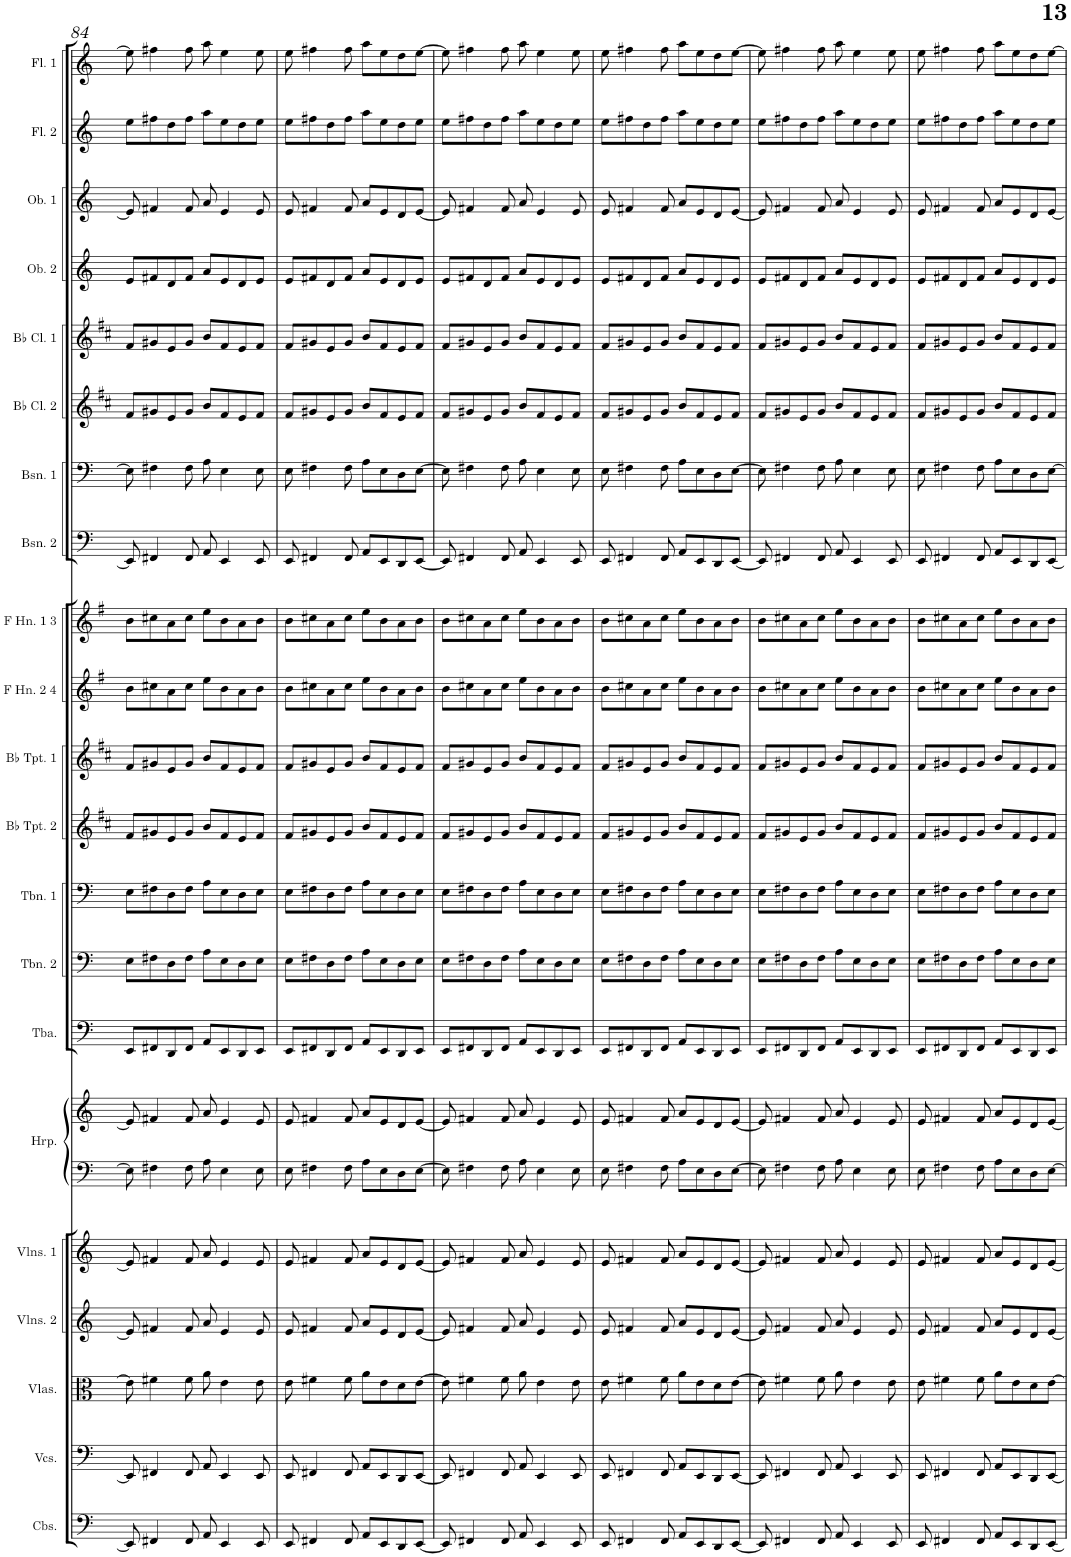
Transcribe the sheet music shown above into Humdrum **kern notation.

**kern	**kern	**kern	**kern	**kern	**kern	**kern	**kern	**kern	**kern	**kern	**kern	**kern	**kern	**kern	**kern	**kern	**kern	**kern	**kern	**kern	**kern
*part21	*part20	*part19	*part18	*part17	*part16	*part16	*part15	*part14	*part13	*part12	*part11	*part10	*part9	*part8	*part7	*part6	*part5	*part4	*part3	*part2	*part1
*staff22	*staff21	*staff20	*staff19	*staff18	*staff17	*staff16	*staff15	*staff14	*staff13	*staff12	*staff11	*staff10	*staff9	*staff8	*staff7	*staff6	*staff5	*staff4	*staff3	*staff2	*staff1
*I"Contrabasses	*I"Violoncellos	*I"Violas	*I"Violins 2	*I"Violins 1	*I"Harp	*	*I"Tuba	*I"Trombone 2	*I"Trombone 1	*I"Bb Trumpet 2	*I"Bb Trumpet 1	*I"F Horn 2 &amp; 4	*I"F Horn 1 &amp; 3	*I"Bassoon 2	*I"Bassoon 1	*I"Bb Clarinet 2	*I"Bb Clarinet 1	*I"Oboe 2	*I"Oboe 1	*I"Flute 2	*I"Flute 1
*I'Cbs.	*I'Vcs.	*I'Vlas.	*I'Vlns. 2	*I'Vlns. 1	*I'Hrp.	*	*I'Tba.	*I'Tbn. 2	*I'Tbn. 1	*I'Bb Tpt. 2	*I'Bb Tpt. 1	*I'F Hn. 2 4	*I'F Hn. 1 3	*I'Bsn. 2	*I'Bsn. 1	*I'Bb Cl. 2	*I'Bb Cl. 1	*I'Ob. 2	*I'Ob. 1	*I'Fl. 2	*I'Fl. 1
!!LO:PB:g=z
*clefF4	*clefF4	*clefC3	*clefG2	*clefG2	*clefF4	*clefG2	*clefF4	*clefF4	*clefF4	*clefG2	*clefG2	*clefG2	*clefG2	*clefF4	*clefF4	*clefG2	*clefG2	*clefG2	*clefG2	*clefG2	*clefG2
*Trd7c12	*	*	*	*	*	*	*	*	*	*Trd1c2	*Trd1c2	*Trd4c7	*Trd4c7	*	*	*Trd1c2	*Trd1c2	*	*	*	*
*k[]	*k[]	*k[]	*k[]	*k[]	*k[]	*k[]	*k[]	*k[]	*k[]	*k[f#c#]	*k[f#c#]	*k[f#]	*k[f#]	*k[]	*k[]	*k[f#c#]	*k[f#c#]	*k[]	*k[]	*k[]	*k[]
*M4/4	*M4/4	*M4/4	*M4/4	*M4/4	*M4/4	*M4/4	*M4/4	*M4/4	*M4/4	*M4/4	*M4/4	*M4/4	*M4/4	*M4/4	*M4/4	*M4/4	*M4/4	*M4/4	*M4/4	*M4/4	*M4/4
=84	=84	=84	=84	=84	=84	=84	=84	=84	=84	=84	=84	=84	=84	=84	=84	=84	=84	=84	=84	=84	=84
8EE/]	8EE/]	8e\]	8e/]	8e/]	8E\]	8e/]	8EE/L	8E\L	8E\L	8f#/L	8f#/L	8b\L	8b\L	8EE/]	8E\]	8f#/L	8f#/L	8e/L	8e/]	8ee\L	8ee\]
4FF#X/	4FF#X/	4f#X\	4f#X/	4f#X/	4F#X\	4f#X/	8FF#X/	8F#X\	8F#X\	8g#X/	8g#X/	8cc#X\	8cc#X\	4FF#X/	4F#X\	8g#X/	8g#X/	8f#X/	4f#X/	8ff#X\	4ff#X\
.	.	.	.	.	.	.	8DD/	8D\	8D\	8e/	8e/	8a\	8a\	.	.	8e/	8e/	8d/	.	8dd\	.
8FF#/	8FF#/	8f#\	8f#/	8f#/	8F#\	8f#/	8FF#/J	8F#\J	8F#\J	8g#/J	8g#/J	8cc#\J	8cc#\J	8FF#/	8F#\	8g#/J	8g#/J	8f#/J	8f#/	8ff#\J	8ff#\
8AA/	8AA/	8a\	8a/	8a/	8A\	8a/	8AA/L	8A\L	8A\L	8b/L	8b/L	8ee\L	8ee\L	8AA/	8A\	8b/L	8b/L	8a/L	8a/	8aa\L	8aa\
4EE/	4EE/	4e\	4e/	4e/	4E\	4e/	8EE/	8E\	8E\	8f#/	8f#/	8b\	8b\	4EE/	4E\	8f#/	8f#/	8e/	4e/	8ee\	4ee\
.	.	.	.	.	.	.	8DD/	8D\	8D\	8e/	8e/	8a\	8a\	.	.	8e/	8e/	8d/	.	8dd\	.
8EE/	8EE/	8e\	8e/	8e/	8E\	8e/	8EE/J	8E\J	8E\J	8f#/J	8f#/J	8b\J	8b\J	8EE/	8E\	8f#/J	8f#/J	8e/J	8e/	8ee\J	8ee\
=85	=85	=85	=85	=85	=85	=85	=85	=85	=85	=85	=85	=85	=85	=85	=85	=85	=85	=85	=85	=85	=85
8EE/	8EE/	8e\	8e/	8e/	8E\	8e/	8EE/L	8E\L	8E\L	8f#/L	8f#/L	8b\L	8b\L	8EE/	8E\	8f#/L	8f#/L	8e/L	8e/	8ee\L	8ee\
4FF#X/	4FF#X/	4f#X\	4f#X/	4f#X/	4F#X\	4f#X/	8FF#X/	8F#X\	8F#X\	8g#X/	8g#X/	8cc#X\	8cc#X\	4FF#X/	4F#X\	8g#X/	8g#X/	8f#X/	4f#X/	8ff#X\	4ff#X\
.	.	.	.	.	.	.	8DD/	8D\	8D\	8e/	8e/	8a\	8a\	.	.	8e/	8e/	8d/	.	8dd\	.
8FF#/	8FF#/	8f#\	8f#/	8f#/	8F#\	8f#/	8FF#/J	8F#\J	8F#\J	8g#/J	8g#/J	8cc#\J	8cc#\J	8FF#/	8F#\	8g#/J	8g#/J	8f#/J	8f#/	8ff#\J	8ff#\
8AA/L	8AA/L	8a\L	8a/L	8a/L	8A\L	8a/L	8AA/L	8A\L	8A\L	8b/L	8b/L	8ee\L	8ee\L	8AA/L	8A\L	8b/L	8b/L	8a/L	8a/L	8aa\L	8aa\L
8EE/	8EE/	8e\	8e/	8e/	8E\	8e/	8EE/	8E\	8E\	8f#/	8f#/	8b\	8b\	8EE/	8E\	8f#/	8f#/	8e/	8e/	8ee\	8ee\
8DD/	8DD/	8d\	8d/	8d/	8D\	8d/	8DD/	8D\	8D\	8e/	8e/	8a\	8a\	8DD/	8D\	8e/	8e/	8d/	8d/	8dd\	8dd\
[8EE/J	[8EE/J	[8e\J	[8e/J	[8e/J	[8E\J	[8e/J	8EE/J	8E\J	8E\J	8f#/J	8f#/J	8b\J	8b\J	[8EE/J	[8E\J	8f#/J	8f#/J	8e/J	[8e/J	8ee\J	[8ee\J
=86	=86	=86	=86	=86	=86	=86	=86	=86	=86	=86	=86	=86	=86	=86	=86	=86	=86	=86	=86	=86	=86
8EE/]	8EE/]	8e\]	8e/]	8e/]	8E\]	8e/]	8EE/L	8E\L	8E\L	8f#/L	8f#/L	8b\L	8b\L	8EE/]	8E\]	8f#/L	8f#/L	8e/L	8e/]	8ee\L	8ee\]
4FF#X/	4FF#X/	4f#X\	4f#X/	4f#X/	4F#X\	4f#X/	8FF#X/	8F#X\	8F#X\	8g#X/	8g#X/	8cc#X\	8cc#X\	4FF#X/	4F#X\	8g#X/	8g#X/	8f#X/	4f#X/	8ff#X\	4ff#X\
.	.	.	.	.	.	.	8DD/	8D\	8D\	8e/	8e/	8a\	8a\	.	.	8e/	8e/	8d/	.	8dd\	.
8FF#/	8FF#/	8f#\	8f#/	8f#/	8F#\	8f#/	8FF#/J	8F#\J	8F#\J	8g#/J	8g#/J	8cc#\J	8cc#\J	8FF#/	8F#\	8g#/J	8g#/J	8f#/J	8f#/	8ff#\J	8ff#\
8AA/	8AA/	8a\	8a/	8a/	8A\	8a/	8AA/L	8A\L	8A\L	8b/L	8b/L	8ee\L	8ee\L	8AA/	8A\	8b/L	8b/L	8a/L	8a/	8aa\L	8aa\
4EE/	4EE/	4e\	4e/	4e/	4E\	4e/	8EE/	8E\	8E\	8f#/	8f#/	8b\	8b\	4EE/	4E\	8f#/	8f#/	8e/	4e/	8ee\	4ee\
.	.	.	.	.	.	.	8DD/	8D\	8D\	8e/	8e/	8a\	8a\	.	.	8e/	8e/	8d/	.	8dd\	.
8EE/	8EE/	8e\	8e/	8e/	8E\	8e/	8EE/J	8E\J	8E\J	8f#/J	8f#/J	8b\J	8b\J	8EE/	8E\	8f#/J	8f#/J	8e/J	8e/	8ee\J	8ee\
=87	=87	=87	=87	=87	=87	=87	=87	=87	=87	=87	=87	=87	=87	=87	=87	=87	=87	=87	=87	=87	=87
8EE/	8EE/	8e\	8e/	8e/	8E\	8e/	8EE/L	8E\L	8E\L	8f#/L	8f#/L	8b\L	8b\L	8EE/	8E\	8f#/L	8f#/L	8e/L	8e/	8ee\L	8ee\
4FF#X/	4FF#X/	4f#X\	4f#X/	4f#X/	4F#X\	4f#X/	8FF#X/	8F#X\	8F#X\	8g#X/	8g#X/	8cc#X\	8cc#X\	4FF#X/	4F#X\	8g#X/	8g#X/	8f#X/	4f#X/	8ff#X\	4ff#X\
.	.	.	.	.	.	.	8DD/	8D\	8D\	8e/	8e/	8a\	8a\	.	.	8e/	8e/	8d/	.	8dd\	.
8FF#/	8FF#/	8f#\	8f#/	8f#/	8F#\	8f#/	8FF#/J	8F#\J	8F#\J	8g#/J	8g#/J	8cc#\J	8cc#\J	8FF#/	8F#\	8g#/J	8g#/J	8f#/J	8f#/	8ff#\J	8ff#\
8AA/L	8AA/L	8a\L	8a/L	8a/L	8A\L	8a/L	8AA/L	8A\L	8A\L	8b/L	8b/L	8ee\L	8ee\L	8AA/L	8A\L	8b/L	8b/L	8a/L	8a/L	8aa\L	8aa\L
8EE/	8EE/	8e\	8e/	8e/	8E\	8e/	8EE/	8E\	8E\	8f#/	8f#/	8b\	8b\	8EE/	8E\	8f#/	8f#/	8e/	8e/	8ee\	8ee\
8DD/	8DD/	8d\	8d/	8d/	8D\	8d/	8DD/	8D\	8D\	8e/	8e/	8a\	8a\	8DD/	8D\	8e/	8e/	8d/	8d/	8dd\	8dd\
[8EE/J	[8EE/J	[8e\J	[8e/J	[8e/J	[8E\J	[8e/J	8EE/J	8E\J	8E\J	8f#/J	8f#/J	8b\J	8b\J	[8EE/J	[8E\J	8f#/J	8f#/J	8e/J	[8e/J	8ee\J	[8ee\J
=88	=88	=88	=88	=88	=88	=88	=88	=88	=88	=88	=88	=88	=88	=88	=88	=88	=88	=88	=88	=88	=88
8EE/]	8EE/]	8e\]	8e/]	8e/]	8E\]	8e/]	8EE/L	8E\L	8E\L	8f#/L	8f#/L	8b\L	8b\L	8EE/]	8E\]	8f#/L	8f#/L	8e/L	8e/]	8ee\L	8ee\]
4FF#X/	4FF#X/	4f#X\	4f#X/	4f#X/	4F#X\	4f#X/	8FF#X/	8F#X\	8F#X\	8g#X/	8g#X/	8cc#X\	8cc#X\	4FF#X/	4F#X\	8g#X/	8g#X/	8f#X/	4f#X/	8ff#X\	4ff#X\
.	.	.	.	.	.	.	8DD/	8D\	8D\	8e/	8e/	8a\	8a\	.	.	8e/	8e/	8d/	.	8dd\	.
8FF#/	8FF#/	8f#\	8f#/	8f#/	8F#\	8f#/	8FF#/J	8F#\J	8F#\J	8g#/J	8g#/J	8cc#\J	8cc#\J	8FF#/	8F#\	8g#/J	8g#/J	8f#/J	8f#/	8ff#\J	8ff#\
8AA/	8AA/	8a\	8a/	8a/	8A\	8a/	8AA/L	8A\L	8A\L	8b/L	8b/L	8ee\L	8ee\L	8AA/	8A\	8b/L	8b/L	8a/L	8a/	8aa\L	8aa\
4EE/	4EE/	4e\	4e/	4e/	4E\	4e/	8EE/	8E\	8E\	8f#/	8f#/	8b\	8b\	4EE/	4E\	8f#/	8f#/	8e/	4e/	8ee\	4ee\
.	.	.	.	.	.	.	8DD/	8D\	8D\	8e/	8e/	8a\	8a\	.	.	8e/	8e/	8d/	.	8dd\	.
8EE/	8EE/	8e\	8e/	8e/	8E\	8e/	8EE/J	8E\J	8E\J	8f#/J	8f#/J	8b\J	8b\J	8EE/	8E\	8f#/J	8f#/J	8e/J	8e/	8ee\J	8ee\
=89	=89	=89	=89	=89	=89	=89	=89	=89	=89	=89	=89	=89	=89	=89	=89	=89	=89	=89	=89	=89	=89
8EE/	8EE/	8e\	8e/	8e/	8E\	8e/	8EE/L	8E\L	8E\L	8f#/L	8f#/L	8b\L	8b\L	8EE/	8E\	8f#/L	8f#/L	8e/L	8e/	8ee\L	8ee\
4FF#X/	4FF#X/	4f#X\	4f#X/	4f#X/	4F#X\	4f#X/	8FF#X/	8F#X\	8F#X\	8g#X/	8g#X/	8cc#X\	8cc#X\	4FF#X/	4F#X\	8g#X/	8g#X/	8f#X/	4f#X/	8ff#X\	4ff#X\
.	.	.	.	.	.	.	8DD/	8D\	8D\	8e/	8e/	8a\	8a\	.	.	8e/	8e/	8d/	.	8dd\	.
8FF#/	8FF#/	8f#\	8f#/	8f#/	8F#\	8f#/	8FF#/J	8F#\J	8F#\J	8g#/J	8g#/J	8cc#\J	8cc#\J	8FF#/	8F#\	8g#/J	8g#/J	8f#/J	8f#/	8ff#\J	8ff#\
8AA/L	8AA/L	8a\L	8a/L	8a/L	8A\L	8a/L	8AA/L	8A\L	8A\L	8b/L	8b/L	8ee\L	8ee\L	8AA/L	8A\L	8b/L	8b/L	8a/L	8a/L	8aa\L	8aa\L
8EE/	8EE/	8e\	8e/	8e/	8E\	8e/	8EE/	8E\	8E\	8f#/	8f#/	8b\	8b\	8EE/	8E\	8f#/	8f#/	8e/	8e/	8ee\	8ee\
8DD/	8DD/	8d\	8d/	8d/	8D\	8d/	8DD/	8D\	8D\	8e/	8e/	8a\	8a\	8DD/	8D\	8e/	8e/	8d/	8d/	8dd\	8dd\
[8EE/J	[8EE/J	[8e\J	[8e/J	[8e/J	[8E\J	[8e/J	8EE/J	8E\J	8E\J	8f#/J	8f#/J	8b\J	8b\J	[8EE/J	[8E\J	8f#/J	8f#/J	8e/J	[8e/J	8ee\J	[8ee\J
=	=	=	=	=	=	=	=	=	=	=	=	=	=	=	=	=	=	=	=	=	=
*-	*-	*-	*-	*-	*-	*-	*-	*-	*-	*-	*-	*-	*-	*-	*-	*-	*-	*-	*-	*-	*-
